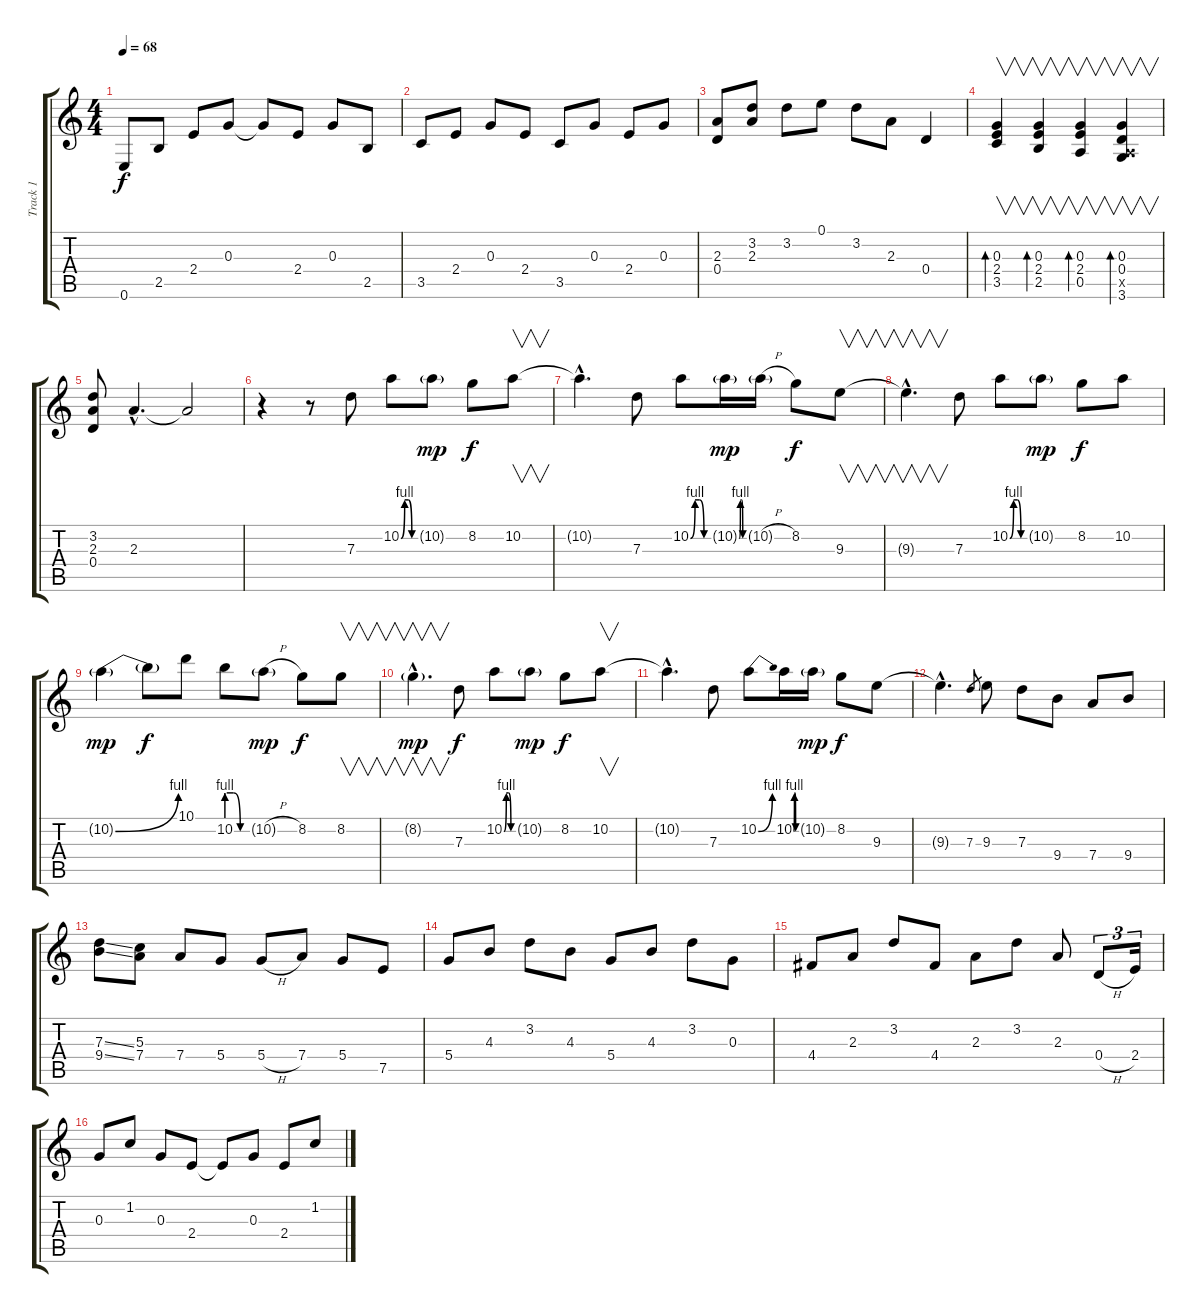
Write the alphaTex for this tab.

\track ("Track 1" "Track 1") {instrument electricguitarclean}
\staff {score tabs}
\tuning (E4 B3 G3 D3 A2 E2) {hide}
\ts (4 4)
\tempo 68
\clef g2
\ks c
0.6.8{dy f} 2.5.8 2.4.8 0.3.8 0.3{t}.8 2.4.8 0.3.8 2.5.8 |
3.5.8 2.4.8 0.3.8 2.4.8 3.5.8 0.3.8 2.4.8 0.3.8 |
(2.3 0.4).8 (3.2 2.3).8 3.2.8 0.1.8 3.2.8 2.3.8 0.4.4 |
(0.3 2.4 3.5).4{v bd 60} (0.3 2.4 2.5).4{v bd 60} (0.3 2.4 0.5).4{v bd 60} (0.3 0.4 0.5{x} 3.6).4{v bd 60} |
(3.2 2.3 0.4).8 2.3{hac}.4{d} 2.3{t}.2 |
r.4 r.8 7.3.8 10.2{be (custom 0 0 15 4 30 4 45 0 60 0)}.8 10.2{g}.8{dy mp} 8.2.8{dy f} 10.2.8{v} |
10.2{hac t}.4{d} 7.3.8 10.2{be (custom 0 0 15 4 30 4 45 0 60 0)}.8 10.2{be (custom 0 0 15 4 30 4 45 0 60 0) g}.16{dy mp} 10.2{h g}.16 8.2.8{dy f} 9.3.8{v} |
9.3{hac t}.4{v d} 7.3.8 10.2{be (custom 0 0 15 4 30 4 45 0 60 0)}.8 10.2{g}.8{dy mp} 8.2.8{dy f} 10.2.8 |
10.2{be (bend 0 0 60 4) g}.4{dy mp} 10.2{t}.8{dy f} 10.1.8 10.2{be (custom 0 4 20 4 40 0 60 0)}.8 10.2{h g}.8{dy mp} 8.2.8{dy f} 8.2.8{v} |
8.2{g hac}.4{v d dy mp} 7.3.8{dy f} 10.2{be (custom 0 0 15 4 30 4 45 0 60 0)}.8 10.2{g}.8{dy mp} 8.2.8{dy f} 10.2.8{v} |
10.2{hac t}.4{d} 7.3.8 10.2{be (bend 0 0 60 4)}.8 10.2{be (custom 0 0 15 4 30 4 45 0 60 0)}.16 10.2{g}.16{dy mp} 8.2.8{dy f} 9.3.8 |
9.3{hac t}.4{d} 7.3.8{gr} 9.3.8 7.3.8 9.4.8 7.4.8 9.4.8 |
(7.3{ss} 9.4{ss}).8 (5.3 7.4).8 7.4.8 5.4.8 5.4{h}.8 7.4.8 5.4.8 7.5.8 |
5.4.8 4.3.8 3.2.8 4.3.8 5.4.8 4.3.8 3.2.8 0.3.8 |
4.4.8 2.3.8 3.2.8 4.4.8 2.3.8 3.2.8 2.3.8 0.4{h}.8{tu (3 2)} 2.4.16{tu (3 2)} |
0.3.8 1.2.8 0.3.8 2.4.8 2.4{t}.8 0.3.8 2.4.8 1.2.8
